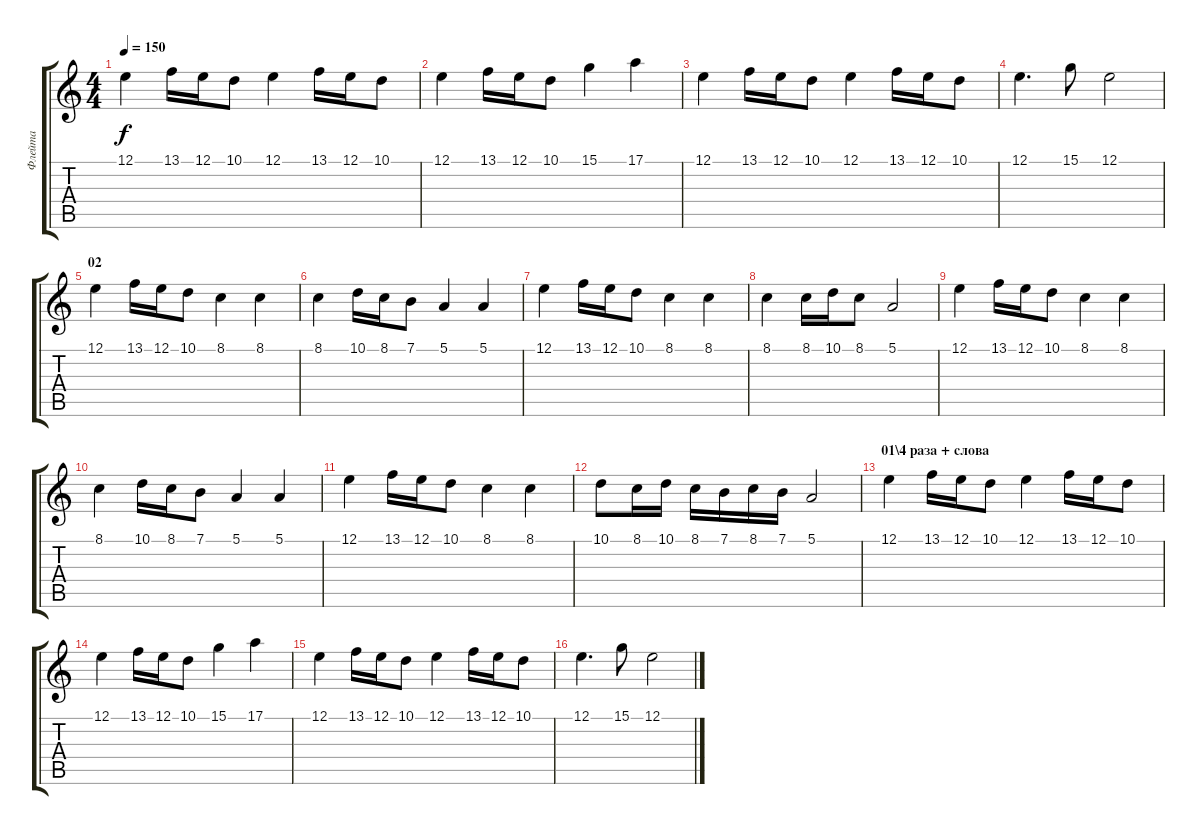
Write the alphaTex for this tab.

\track ("Флейта" "Флейта") {instrument flute}
\staff {score tabs}
\tuning (E4 B3 G3 D3 A2 E2) {hide}
\ts (4 4)
\tempo 150
\clef g2
\ks c
12.1.4{dy f} 13.1.16 12.1.16 10.1.8 12.1.4 13.1.16 12.1.16 10.1.8 |
12.1.4 13.1.16 12.1.16 10.1.8 15.1.4 17.1.4 |
12.1.4 13.1.16 12.1.16 10.1.8 12.1.4 13.1.16 12.1.16 10.1.8 |
12.1.4{d} 15.1.8 12.1.2 |
\section ("" "02")
12.1.4 13.1.16 12.1.16 10.1.8 8.1.4 8.1.4 |
8.1.4 10.1.16 8.1.16 7.1.8 5.1.4 5.1.4 |
12.1.4 13.1.16 12.1.16 10.1.8 8.1.4 8.1.4 |
8.1.4 8.1.16 10.1.16 8.1.8 5.1.2 |
12.1.4 13.1.16 12.1.16 10.1.8 8.1.4 8.1.4 |
8.1.4 10.1.16 8.1.16 7.1.8 5.1.4 5.1.4 |
12.1.4 13.1.16 12.1.16 10.1.8 8.1.4 8.1.4 |
10.1.8 8.1.16 10.1.16 8.1.16 7.1.16 8.1.16 7.1.16 5.1.2 |
\section ("" "01\\4 раза + слова")
12.1.4 13.1.16 12.1.16 10.1.8 12.1.4 13.1.16 12.1.16 10.1.8 |
12.1.4 13.1.16 12.1.16 10.1.8 15.1.4 17.1.4 |
12.1.4 13.1.16 12.1.16 10.1.8 12.1.4 13.1.16 12.1.16 10.1.8 |
12.1.4{d} 15.1.8 12.1.2
